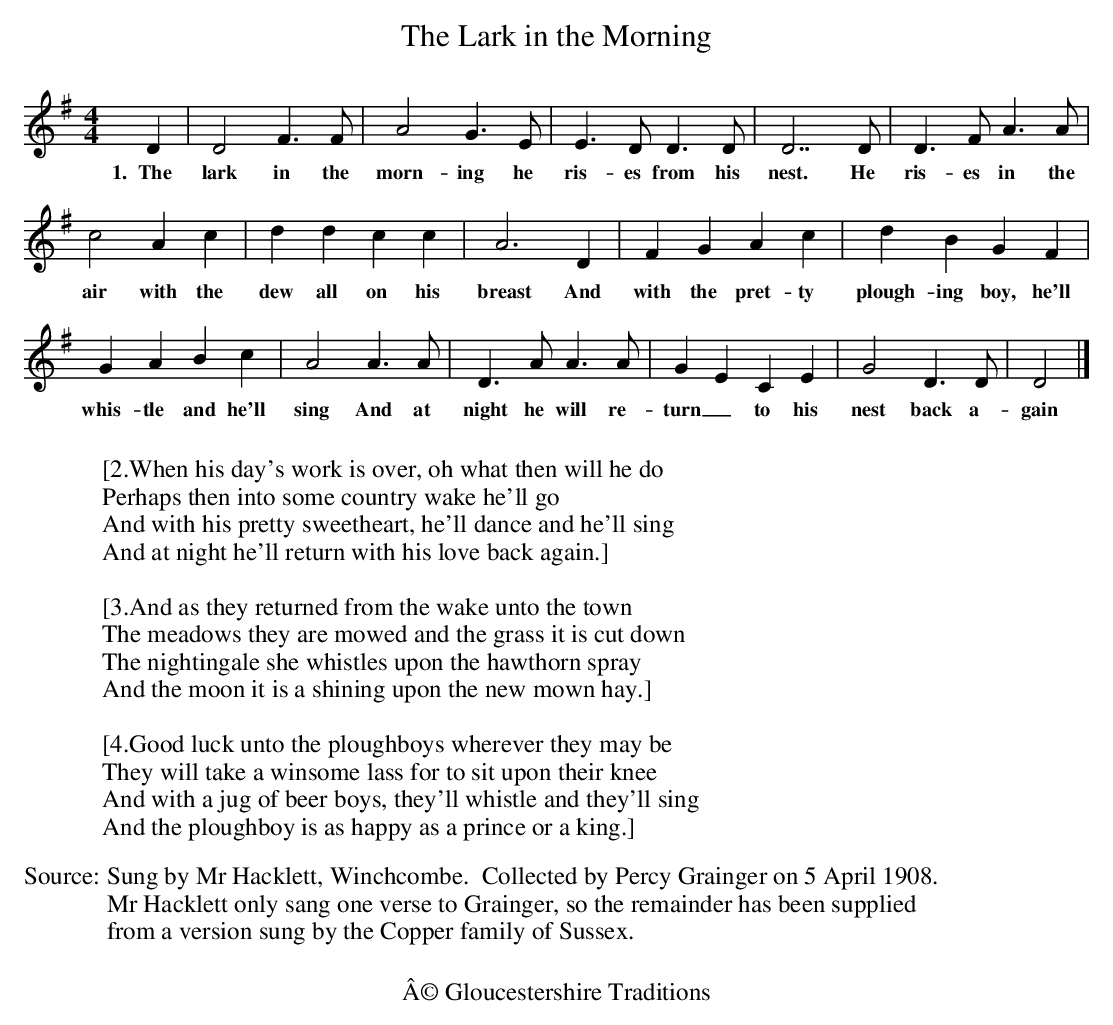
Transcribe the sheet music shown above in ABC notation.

X:1
T: The Lark in the Morning
M: 4/4
L: 1/4
K: D Mix
D|D2F>F|A2G>E|E>DD>D|D2>>D2|D>FA>A|
w:1.~~The lark in the morn-ing he ris-es from his nest.  He ris-es in the
c2Ac|ddcc|A2>D2|FGAc|dBGF|
w: air with the dew all on his breast And with the pret-ty plough-ing boy, he'll
GABc|A2A>A|D>AA>A|GECE|G2D>D|D2>|]
w:whis-tle and he'll sing And at night he will re-turn_to his nest back a-gain
W:
W:[2.When his day's work is over, oh what then will he do
W:Perhaps then into some country wake he'll go
W:And with his pretty sweetheart, he'll dance and he'll sing
W:And at night he'll return with his love back again.]
W:
W:[3.And as they returned from the wake unto the town
W:The meadows they are mowed and the grass it is cut down
W:The nightingale she whistles upon the hawthorn spray
W:And the moon it is a shining upon the new mown hay.]
W:
W:[4.Good luck unto the ploughboys wherever they may be
W:They will take a winsome lass for to sit upon their knee
W:And with a jug of beer boys, they'll whistle and they'll sing
W:And the ploughboy is as happy as a prince or a king.]
W:
